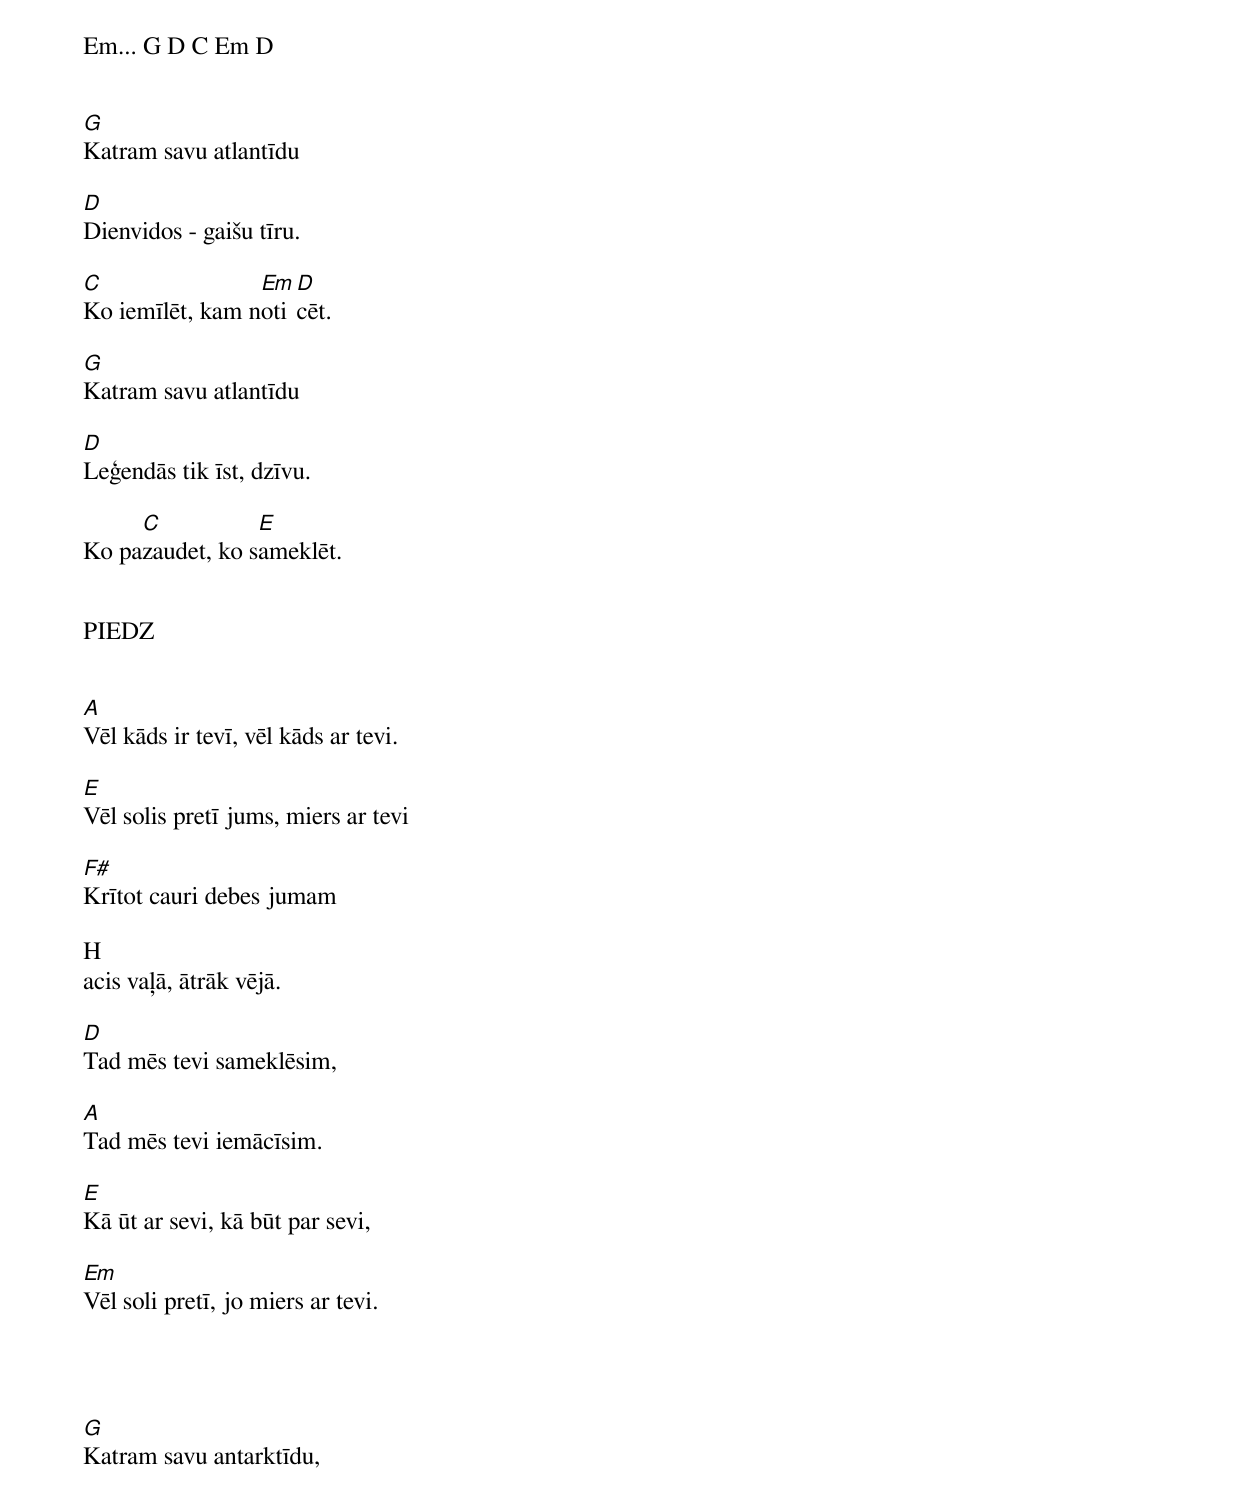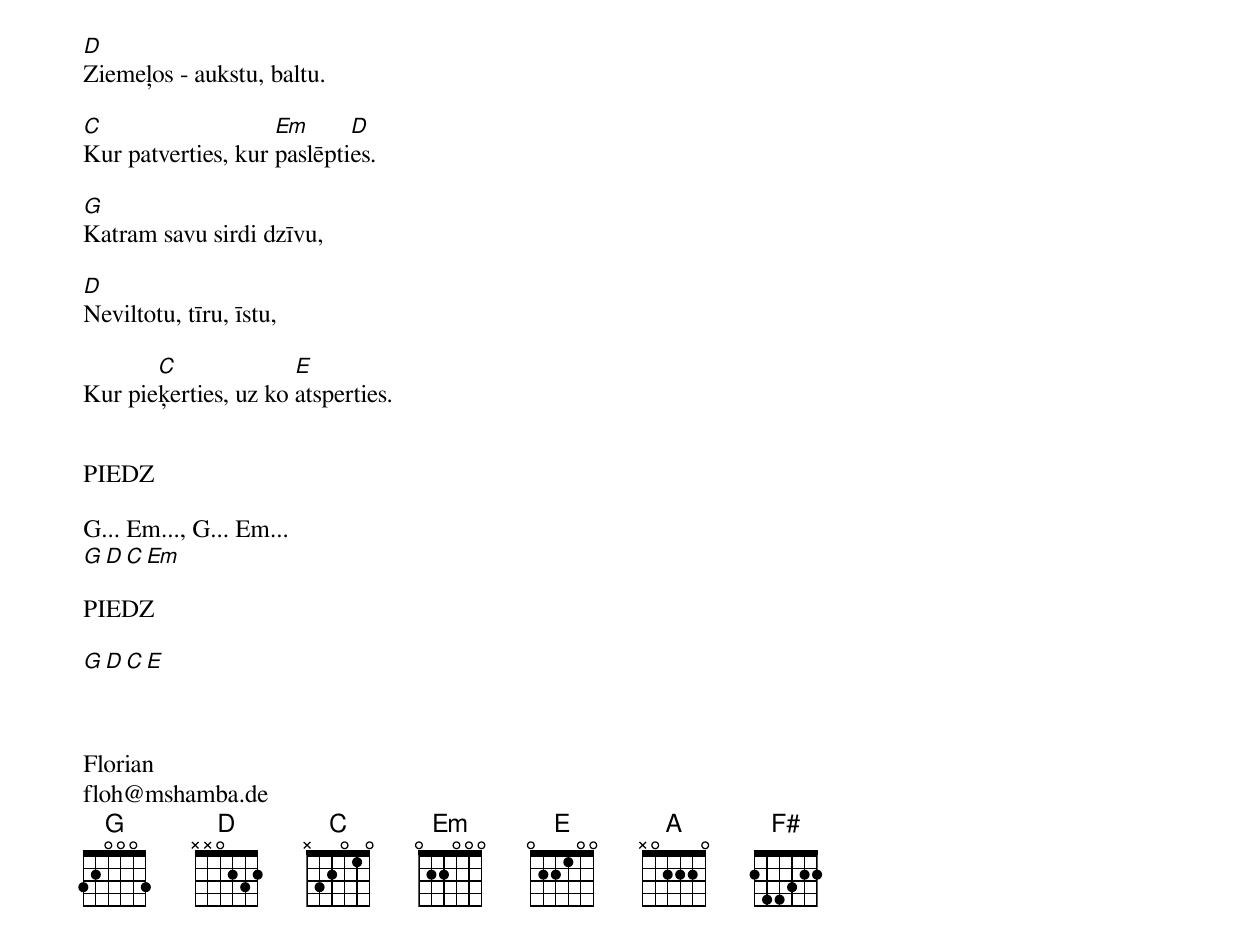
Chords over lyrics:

Em... G D C Em D


G
Katram savu atlantīdu

D
Dienvidos - gaišu tīru.

C                Em D
Ko iemīlēt, kam noticēt.

G
Katram savu atlantīdu

D
Leģendās tik īst, dzīvu.

     C           E
Ko pazaudet, ko sameklēt.


PIEDZ


A
Vēl kāds ir tevī, vēl kāds ar tevi.

E
Vēl solis pretī jums, miers ar tevi

F#
Krītot cauri debes jumam

H
acis vaļā, ātrāk vējā.

D
Tad mēs tevi sameklēsim,

A
Tad mēs tevi iemācīsim.

E
Kā ūt ar sevi, kā būt par sevi,

Em
Vēl soli pretī, jo miers ar tevi.




G
Katram savu antarktīdu,

D
Ziemeļos - aukstu, baltu.

C		    Em      D
Kur patverties, kur paslēpties.

G
Katram savu sirdi dzīvu,

D
Neviltotu, tīru, īstu,

       C              E
Kur pieķerties, uz ko atsperties.


PIEDZ

G... Em..., G... Em...
G D C Em

PIEDZ

G D C E



Florian
floh@mshamba.de
